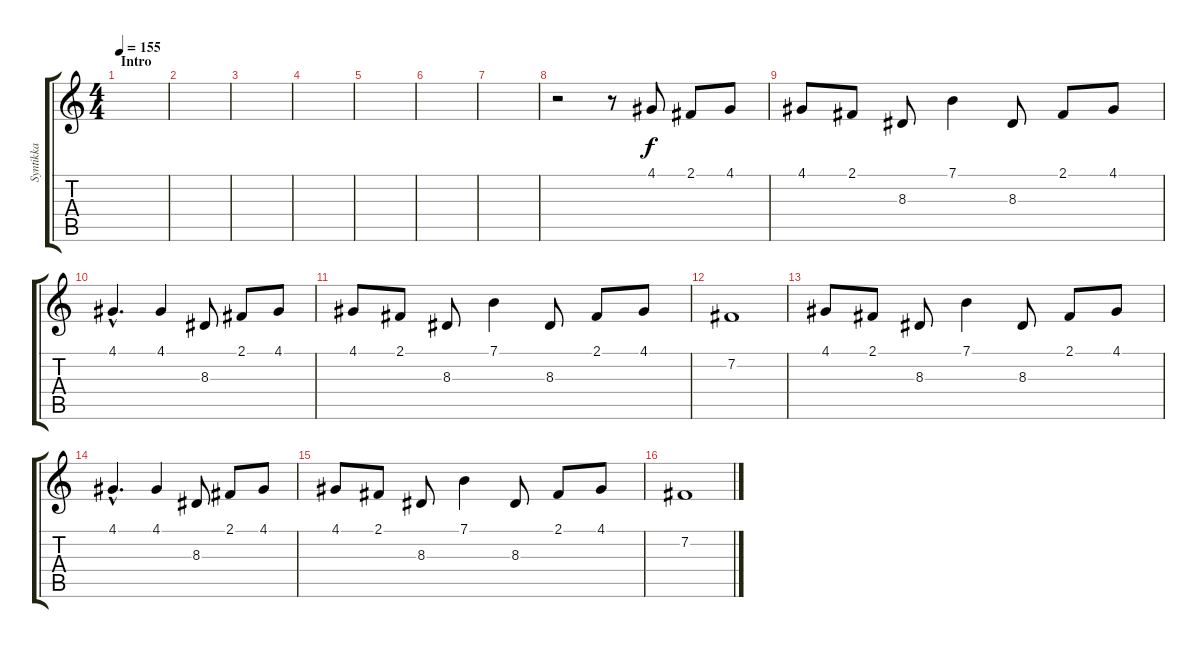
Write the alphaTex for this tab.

\track ("Syntikka" "Syntikka") {instrument brasssection}
\staff {score tabs}
\tuning (E4 B3 G3 D3 A2 E2) {hide}
\ts (4 4)
\section ("" "Intro")
\tempo 155
\clef g2
\ks c
|
|
|
|
|
|
|
r.2 r.8 4.1.8 2.1.8 4.1.8 |
4.1.8 2.1.8 8.3.8 7.1.4 8.3.8 2.1.8 4.1.8 |
4.1{hac}.4{d} 4.1.4 8.3.8 2.1.8 4.1.8 |
4.1.8 2.1.8 8.3.8 7.1.4 8.3.8 2.1.8 4.1.8 |
7.2.1 |
4.1.8 2.1.8 8.3.8 7.1.4 8.3.8 2.1.8 4.1.8 |
4.1{hac}.4{d} 4.1.4 8.3.8 2.1.8 4.1.8 |
4.1.8 2.1.8 8.3.8 7.1.4 8.3.8 2.1.8 4.1.8 |
7.2.1
